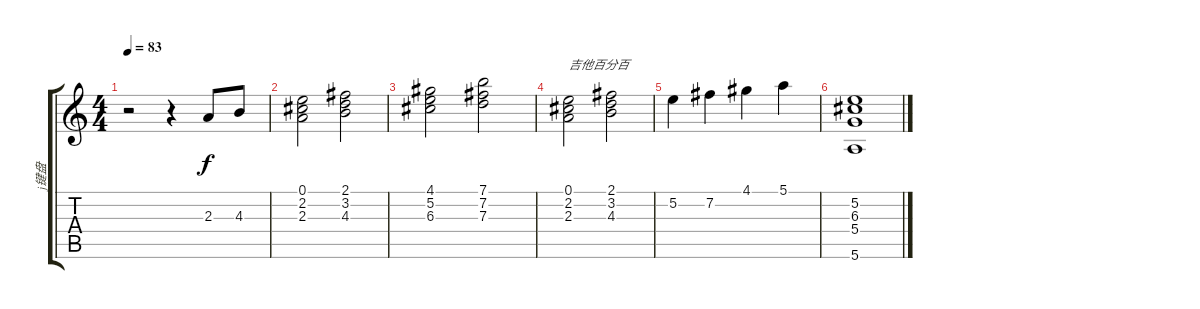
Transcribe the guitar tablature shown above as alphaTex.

\track ("j键盘" "j键盘") {instrument acousticguitarnylon}
\staff {score tabs}
\tuning (E4 B3 G3 D3 A2 E2) {hide}
\ts (4 4)
\tempo 83
\clef g2
\ks c
r.2{dy f instrument stringensemble1} r.4 2.3.8 4.3.8 |
(0.1 2.2 2.3).2{instrument stringensemble1} (2.1 3.2 4.3).2 |
(4.1 5.2 6.3).2 (7.1 7.2 7.3).2 |
(0.1 2.2 2.3).2{txt "吉他百分百" instrument stringensemble1} (2.1 3.2 4.3).2 |
5.2.4 7.2.4 4.1.4 5.1.4 |
(5.2 6.3 5.4 5.6).1
